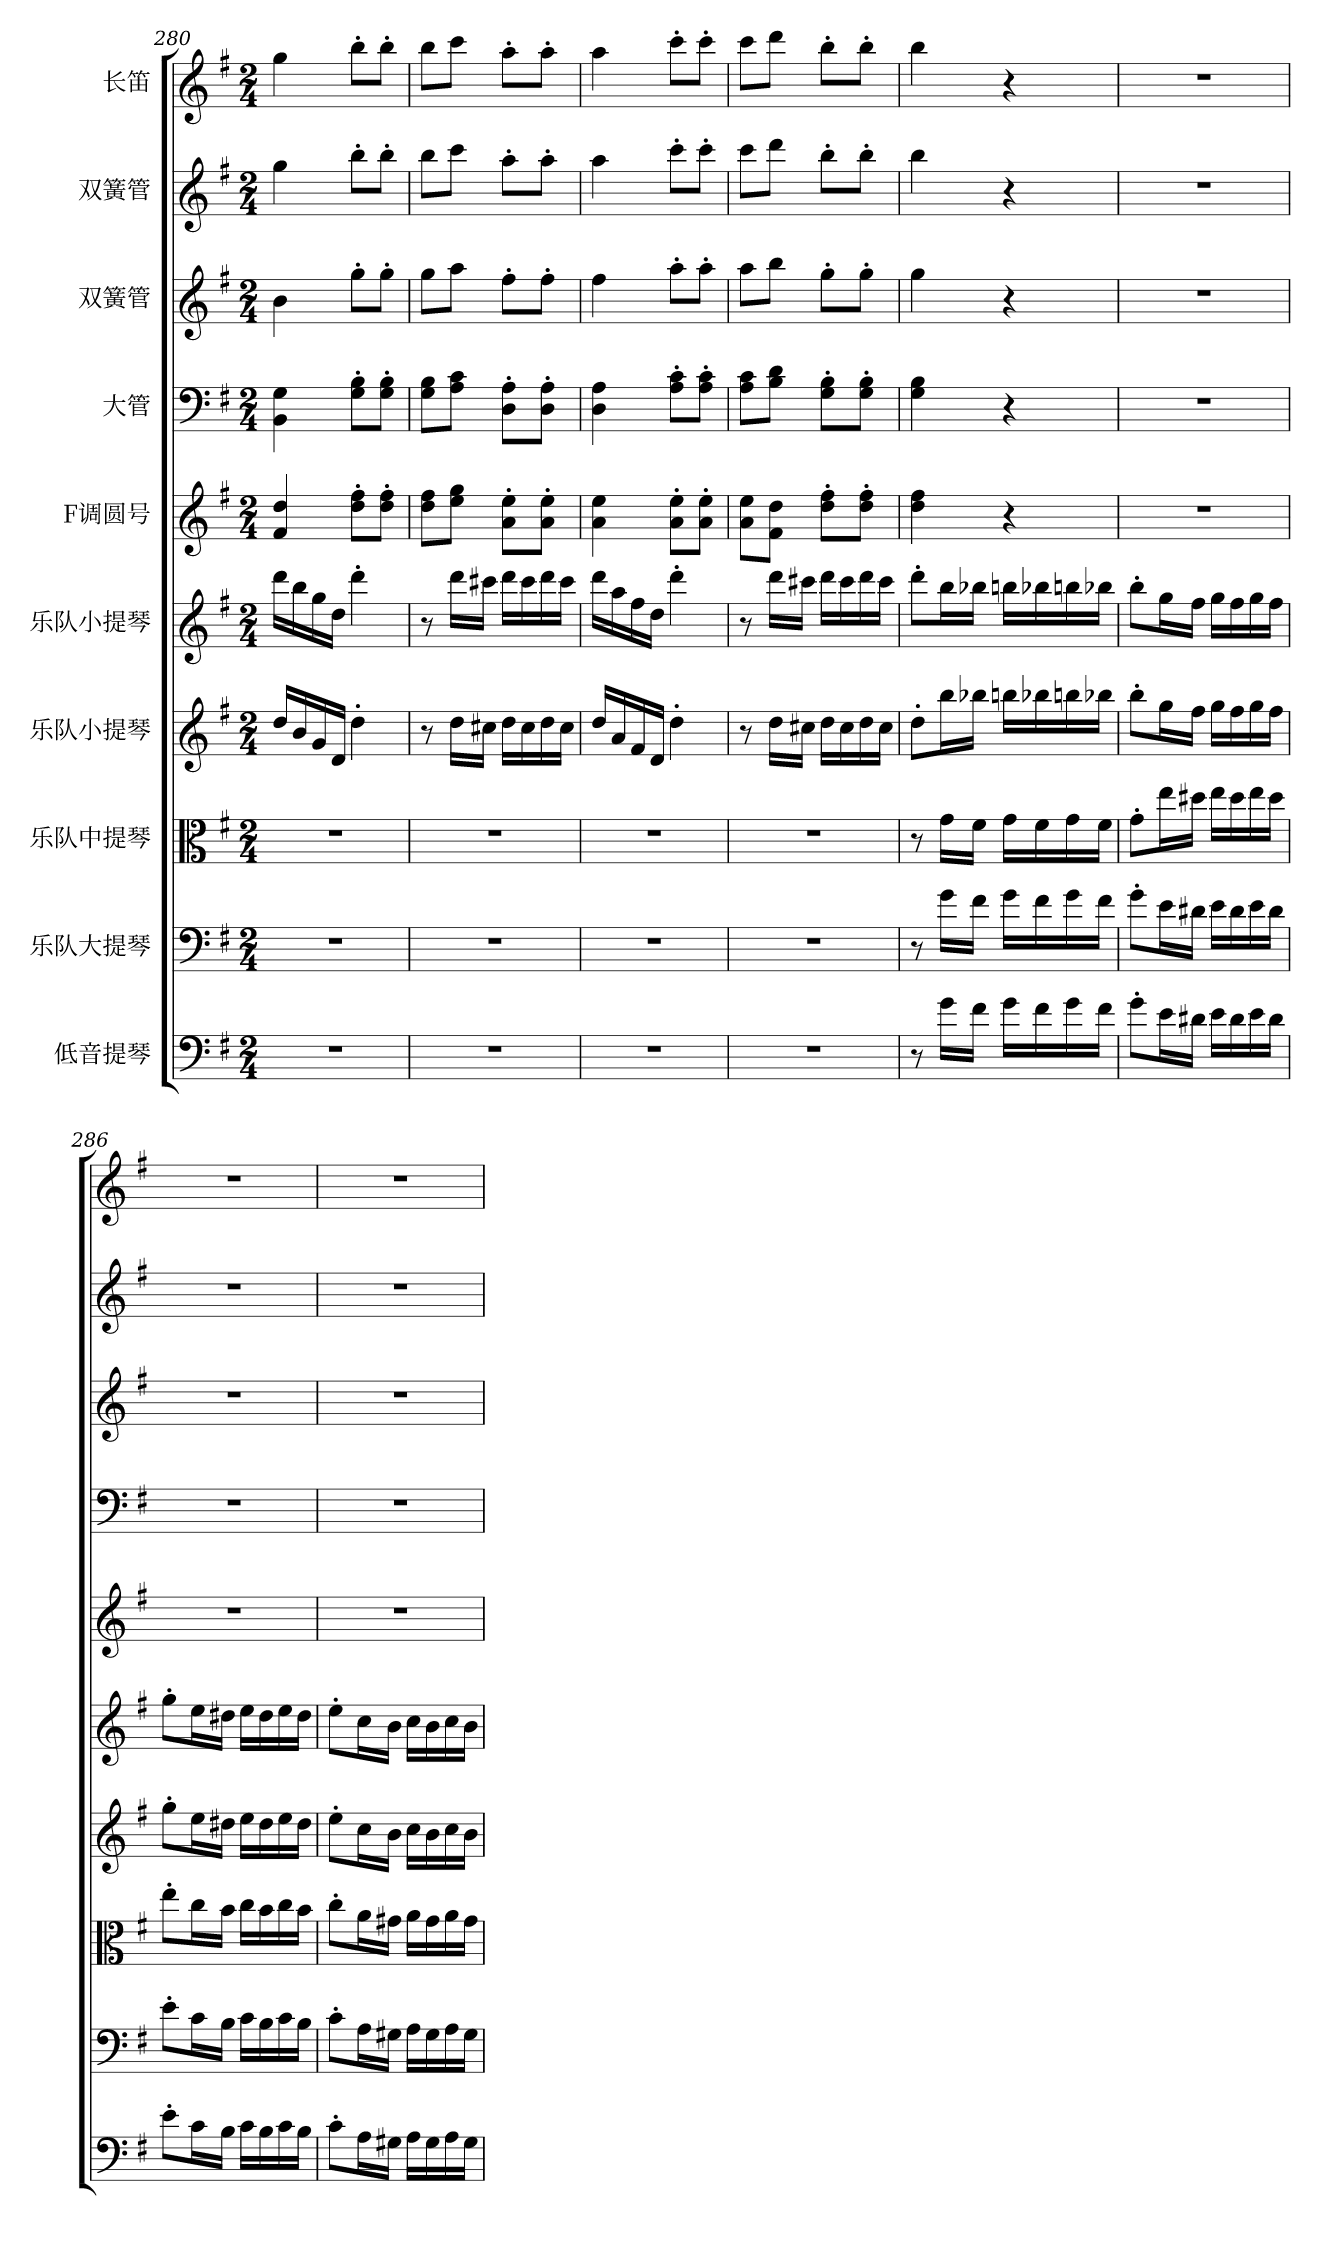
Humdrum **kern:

**kern	**kern	**kern	**kern	**kern	**kern	**kern	**kern	**kern	**kern
*part10	*part9	*part8	*part7	*part6	*part5	*part4	*part3	*part2	*part1
*staff10	*staff9	*staff8	*staff7	*staff6	*staff5	*staff4	*staff3	*staff2	*staff1
*I"低音提琴	*I"乐队大提琴	*I"乐队中提琴	*I"乐队小提琴	*I"乐队小提琴	*I"F调圆号	*I"大管	*I"双簧管	*I"双簧管	*I"长笛
*clefF4	*clefF4	*clefC3	*clefG2	*clefG2	*clefG2	*clefF4	*clefG2	*clefG2	*clefG2
*ITrd7c12	*	*	*	*	*ITrd4c7	*	*	*	*
*k[f#]	*k[f#]	*k[f#]	*k[f#]	*k[f#]	*k[]	*k[f#]	*k[f#]	*k[f#]	*k[f#]
*M2/4	*M2/4	*M2/4	*M2/4	*M2/4	*M2/4	*M2/4	*M2/4	*M2/4	*M2/4
=280	=280	=280	=280	=280	=280	=280	=280	=280	=280
2r	2r	2r	16dd/LL	16ddd\LL	4B/ 4g/	4BB\ 4G\	4b\	4gg\	4gg\
.	.	.	16b/	16bb\	.	.	.	.	.
.	.	.	16g/	16gg\	.	.	.	.	.
.	.	.	16d/JJ	16dd\JJ	.	.	.	.	.
.	.	.	4dd'\	4ddd'\	8g\' 8b\'L	8G\' 8B\'L	8gg'\L	8bb'\L	8bb'\L
.	.	.	.	.	8g\' 8b\'J	8G\' 8B\'J	8gg'\J	8bb'\J	8bb'\J
=281	=281	=281	=281	=281	=281	=281	=281	=281	=281
2r	2r	2r	8r	8r	8g\ 8b\L	8G\ 8B\L	8gg\L	8bb\L	8bb\L
.	.	.	16dd\LL	16ddd\LL	8a\ 8cc\J	8A\ 8c\J	8aa\J	8ccc\J	8ccc\J
.	.	.	16cc#X\JJ	16ccc#X\JJ	.	.	.	.	.
.	.	.	16dd\LL	16ddd\LL	8d\' 8a\'L	8D\' 8A\'L	8ff#'\L	8aa'\L	8aa'\L
.	.	.	16cc#\	16ccc#\	.	.	.	.	.
.	.	.	16dd\	16ddd\	8d\' 8a\'J	8D\' 8A\'J	8ff#'\J	8aa'\J	8aa'\J
.	.	.	16cc#\JJ	16ccc#\JJ	.	.	.	.	.
=282	=282	=282	=282	=282	=282	=282	=282	=282	=282
2r	2r	2r	16dd/LL	16ddd\LL	4d\ 4a\	4D\ 4A\	4ff#\	4aa\	4aa\
.	.	.	16a/	16aa\	.	.	.	.	.
.	.	.	16f#/	16ff#\	.	.	.	.	.
.	.	.	16d/JJ	16dd\JJ	.	.	.	.	.
.	.	.	4dd'\	4ddd'\	8d\' 8a\'L	8A\' 8c\'L	8aa'\L	8ccc'\L	8ccc'\L
.	.	.	.	.	8d\' 8a\'J	8A\' 8c\'J	8aa'\J	8ccc'\J	8ccc'\J
!!LO:PB:g=z
=283	=283	=283	=283	=283	=283	=283	=283	=283	=283
2r	2r	2r	8r	8r	8d\ 8a\L	8A\ 8c\L	8aa\L	8ccc\L	8ccc\L
.	.	.	16dd\LL	16ddd\LL	8B\ 8g\J	8B\ 8d\J	8bb\J	8ddd\J	8ddd\J
.	.	.	16cc#X\JJ	16ccc#X\JJ	.	.	.	.	.
.	.	.	16dd\LL	16ddd\LL	8g\' 8b\'L	8G\' 8B\'L	8gg'\L	8bb'\L	8bb'\L
.	.	.	16cc#\	16ccc#\	.	.	.	.	.
.	.	.	16dd\	16ddd\	8g\' 8b\'J	8G\' 8B\'J	8gg'\J	8bb'\J	8bb'\J
.	.	.	16cc#\JJ	16ccc#\JJ	.	.	.	.	.
=284	=284	=284	=284	=284	=284	=284	=284	=284	=284
8r	8r	8r	8dd'\L	8ddd'\L	4g\ 4b\	4G\ 4B\	4gg\	4bb\	4bb\
16G\LL	16g\LL	16g\LL	16bb\L	16bb\L	.	.	.	.	.
16F#\JJ	16f#\JJ	16f#\JJ	16bb-X\JJ	16bb-X\JJ	.	.	.	.	.
16G\LL	16g\LL	16g\LL	16bbn\LL	16bbn\LL	4r	4r	4r	4r	4r
16F#\	16f#\	16f#\	16bb-X\	16bb-X\	.	.	.	.	.
16G\	16g\	16g\	16bbn\	16bbn\	.	.	.	.	.
16F#\JJ	16f#\JJ	16f#\JJ	16bb-X\JJ	16bb-X\JJ	.	.	.	.	.
=285	=285	=285	=285	=285	=285	=285	=285	=285	=285
8G'\L	8g'\L	8g'\L	8bb'\L	8bb'\L	2r	2r	2r	2r	2r
16E\L	16e\L	16ee\L	16gg\L	16gg\L	.	.	.	.	.
16D#X\JJ	16d#X\JJ	16dd#X\JJ	16ff#\JJ	16ff#\JJ	.	.	.	.	.
16E\LL	16e\LL	16ee\LL	16gg\LL	16gg\LL	.	.	.	.	.
16D#\	16d#\	16dd#\	16ff#\	16ff#\	.	.	.	.	.
16E\	16e\	16ee\	16gg\	16gg\	.	.	.	.	.
16D#\JJ	16d#\JJ	16dd#\JJ	16ff#\JJ	16ff#\JJ	.	.	.	.	.
!!LO:PB:g=z
=286	=286	=286	=286	=286	=286	=286	=286	=286	=286
8E'\L	8e'\L	8ee'\L	8gg'\L	8gg'\L	2r	2r	2r	2r	2r
16C\L	16c\L	16cc\L	16ee\L	16ee\L	.	.	.	.	.
16BB\JJ	16B\JJ	16b\JJ	16dd#X\JJ	16dd#X\JJ	.	.	.	.	.
16C\LL	16c\LL	16cc\LL	16ee\LL	16ee\LL	.	.	.	.	.
16BB\	16B\	16b\	16dd#\	16dd#\	.	.	.	.	.
16C\	16c\	16cc\	16ee\	16ee\	.	.	.	.	.
16BB\JJ	16B\JJ	16b\JJ	16dd#\JJ	16dd#\JJ	.	.	.	.	.
=287	=287	=287	=287	=287	=287	=287	=287	=287	=287
8C'\L	8c'\L	8cc'\L	8ee'\L	8ee'\L	2r	2r	2r	2r	2r
16AA\L	16A\L	16a\L	16cc\L	16cc\L	.	.	.	.	.
16GG#X\JJ	16G#X\JJ	16g#X\JJ	16b\JJ	16b\JJ	.	.	.	.	.
16AA\LL	16A\LL	16a\LL	16cc\LL	16cc\LL	.	.	.	.	.
16GG#\	16G#\	16g#\	16b\	16b\	.	.	.	.	.
16AA\	16A\	16a\	16cc\	16cc\	.	.	.	.	.
16GG#\JJ	16G#\JJ	16g#\JJ	16b\JJ	16b\JJ	.	.	.	.	.
=	=	=	=	=	=	=	=	=	=
*-	*-	*-	*-	*-	*-	*-	*-	*-	*-
